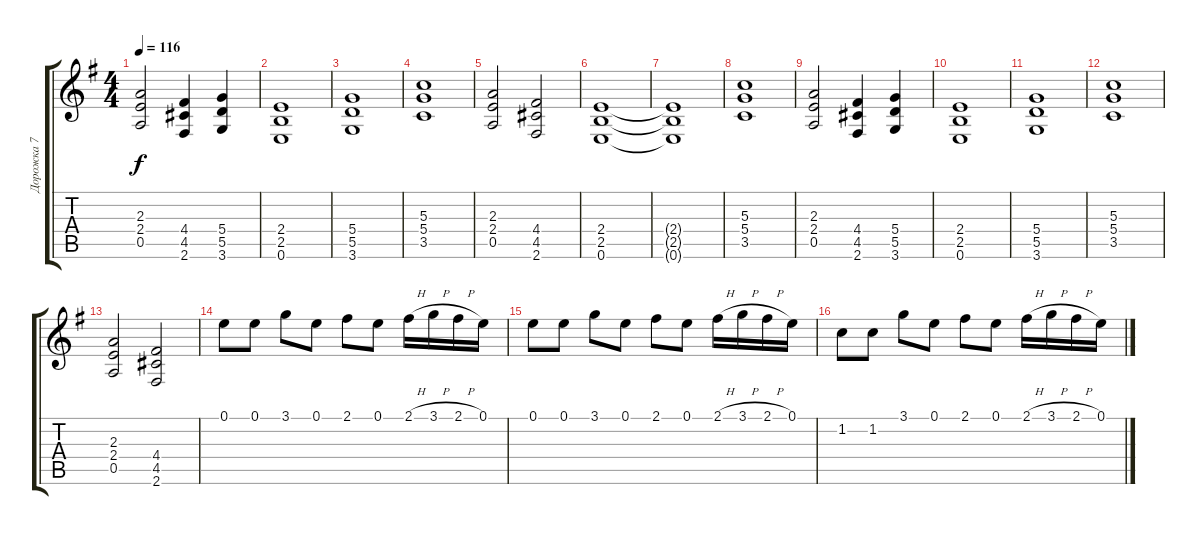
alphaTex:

\track ("Дорожка 7" "Дорожка 7") {instrument acousticguitarsteel}
\staff {score tabs}
\tuning (E4 B3 G3 D3 A2 E2) {hide}
\ts (4 4)
\tempo 116
\clef g2
\ks eminor
(2.3 2.4 0.5).2{dy f} (4.4 4.5 2.6).4 (5.4 5.5 3.6).4 |
(2.4 2.5 0.6).1 |
(5.4 5.5 3.6).1 |
(5.3 5.4 3.5).1 |
(2.3 2.4 0.5).2 (4.4 4.5 2.6).2 |
(2.4 2.5 0.6).1 |
(2.4{t} 2.5{t} 0.6{t}).1 |
(5.3 5.4 3.5).1 |
(2.3 2.4 0.5).2 (4.4 4.5 2.6).4 (5.4 5.5 3.6).4 |
(2.4 2.5 0.6).1 |
(5.4 5.5 3.6).1 |
(5.3 5.4 3.5).1 |
(2.3 2.4 0.5).2 (4.4 4.5 2.6).2 |
0.1.8 0.1.8 3.1.8 0.1.8 2.1.8 0.1.8 2.1{h}.16 3.1{h}.16 2.1{h}.16 0.1.16 |
0.1.8 0.1.8 3.1.8 0.1.8 2.1.8 0.1.8 2.1{h}.16 3.1{h}.16 2.1{h}.16 0.1.16 |
1.2.8 1.2.8 3.1.8 0.1.8 2.1.8 0.1.8 2.1{h}.16 3.1{h}.16 2.1{h}.16 0.1.16
